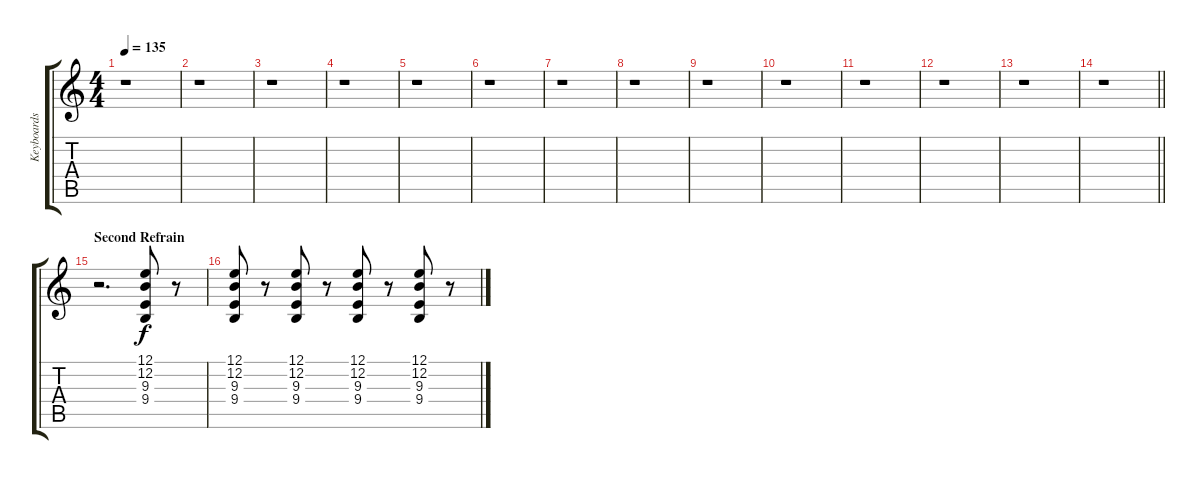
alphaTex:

\track ("Keyboards" "Keyboards") {instrument lead1square}
\staff {score tabs}
\tuning (E4 B3 G3 D3 A2 E2) {hide}
\ts (4 4)
\tempo 135
\clef g2
\ks c
r.1{dy f} |
r.1 |
r.1 |
r.1 |
r.1 |
r.1 |
r.1 |
r.1 |
r.1 |
r.1 |
r.1 |
r.1 |
r.1 |
\barLineRight lightlight
r.1 |
\section ("" "Second Refrain")
r.2{d} (12.1 12.2 9.3 9.4).8{volume 9} r.8 |
(12.1 12.2 9.3 9.4).8 r.8 (12.1 12.2 9.3 9.4).8 r.8 (12.1 12.2 9.3 9.4).8 r.8 (12.1 12.2 9.3 9.4).8 r.8
